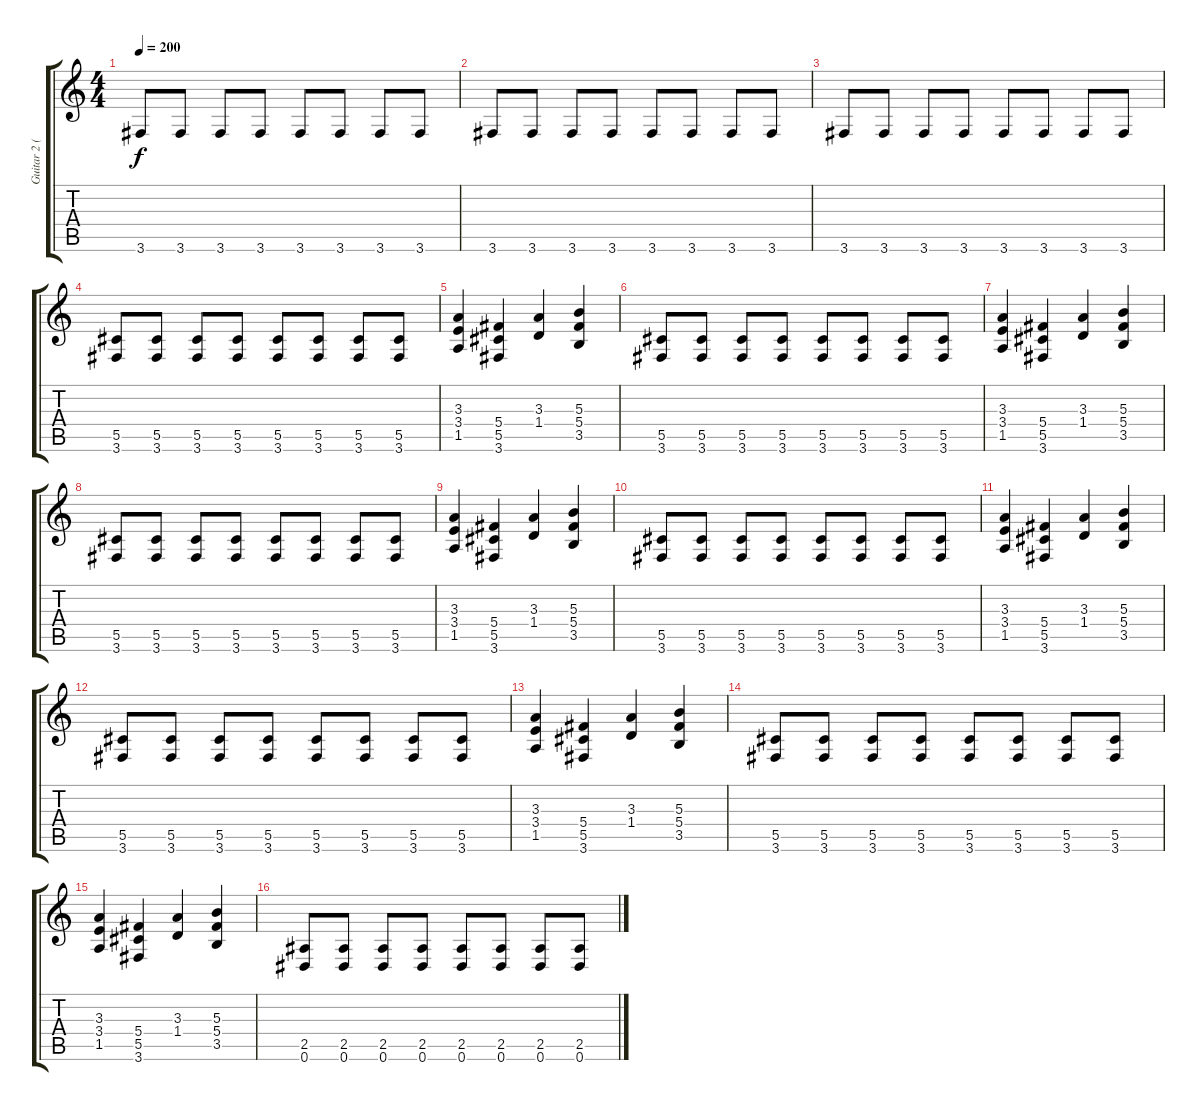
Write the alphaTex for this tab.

\track ("Guitar 2 (Kirk Hammett)" "Guitar 2 (") {instrument overdrivenguitar}
\staff {score tabs}
\tuning (Eb4 Bb3 Gb3 Db3 Ab2 Eb2) {hide}
\ts (4 4)
\tempo 200
\clef g2
\ks c
3.6.8{dy f} 3.6.8 3.6.8 3.6.8 3.6.8 3.6.8 3.6.8 3.6.8 |
3.6.8 3.6.8 3.6.8 3.6.8 3.6.8 3.6.8 3.6.8 3.6.8 |
3.6.8 3.6.8 3.6.8 3.6.8 3.6.8 3.6.8 3.6.8 3.6.8 |
(5.5 3.6).8 (5.5 3.6).8 (5.5 3.6).8 (5.5 3.6).8 (5.5 3.6).8 (5.5 3.6).8 (5.5 3.6).8 (5.5 3.6).8 |
(3.3 3.4 1.5).4 (5.4 5.5 3.6).4 (3.3 1.4).4 (5.3 5.4 3.5).4 |
(5.5 3.6).8 (5.5 3.6).8 (5.5 3.6).8 (5.5 3.6).8 (5.5 3.6).8 (5.5 3.6).8 (5.5 3.6).8 (5.5 3.6).8 |
(3.3 3.4 1.5).4 (5.4 5.5 3.6).4 (3.3 1.4).4 (5.3 5.4 3.5).4 |
(5.5 3.6).8 (5.5 3.6).8 (5.5 3.6).8 (5.5 3.6).8 (5.5 3.6).8 (5.5 3.6).8 (5.5 3.6).8 (5.5 3.6).8 |
(3.3 3.4 1.5).4 (5.4 5.5 3.6).4 (3.3 1.4).4 (5.3 5.4 3.5).4 |
(5.5 3.6).8 (5.5 3.6).8 (5.5 3.6).8 (5.5 3.6).8 (5.5 3.6).8 (5.5 3.6).8 (5.5 3.6).8 (5.5 3.6).8 |
(3.3 3.4 1.5).4 (5.4 5.5 3.6).4 (3.3 1.4).4 (5.3 5.4 3.5).4 |
(5.5 3.6).8 (5.5 3.6).8 (5.5 3.6).8 (5.5 3.6).8 (5.5 3.6).8 (5.5 3.6).8 (5.5 3.6).8 (5.5 3.6).8 |
(3.3 3.4 1.5).4 (5.4 5.5 3.6).4 (3.3 1.4).4 (5.3 5.4 3.5).4 |
(5.5 3.6).8 (5.5 3.6).8 (5.5 3.6).8 (5.5 3.6).8 (5.5 3.6).8 (5.5 3.6).8 (5.5 3.6).8 (5.5 3.6).8 |
(3.3 3.4 1.5).4 (5.4 5.5 3.6).4 (3.3 1.4).4 (5.3 5.4 3.5).4 |
(2.5 0.6).8 (2.5 0.6).8 (2.5 0.6).8 (2.5 0.6).8 (2.5 0.6).8 (2.5 0.6).8 (2.5 0.6).8 (2.5 0.6).8
